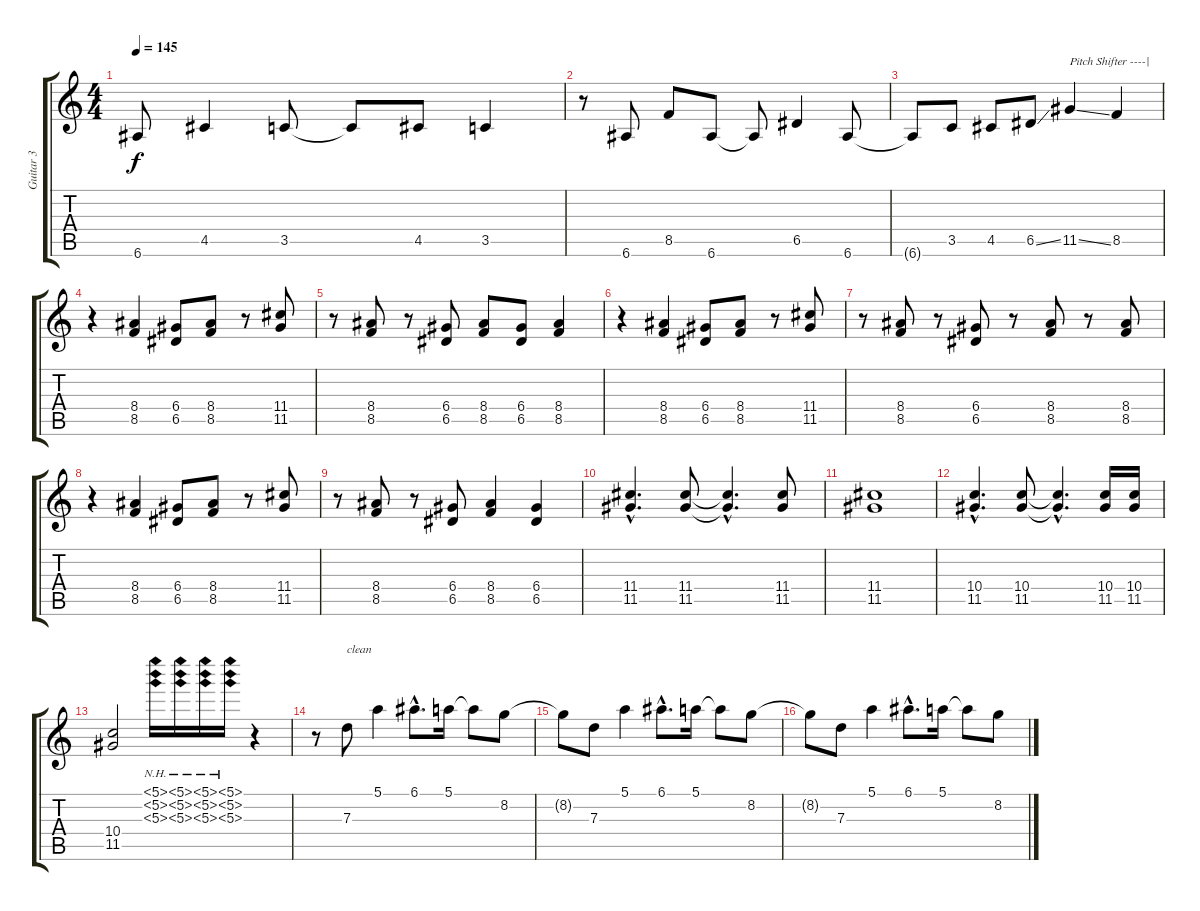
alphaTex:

\track ("Guitar 3" "Guitar 3") {instrument electricguitarclean}
\staff {score tabs}
\tuning (E4 B3 G3 D3 A2 E2) {hide}
\ts (4 4)
\tempo 145
\clef g2
\ks c
6.6{t}.8{dy f} 4.5.4 3.5.8 3.5{t}.8 4.5.8 3.5.4 |
r.8 6.6.8 8.5.8 6.6.8 6.6{t}.8 6.5.4 6.6.8 |
6.6{t}.8 3.5.8 4.5.8 6.5{ss}.8 11.5{ss}.4{txt "Pitch Shifter ----|"} 8.5.4 |
r.4 (8.4 8.5).4 (6.4 6.5).8 (8.4 8.5).8 r.8 (11.4 11.5).8 |
r.8 (8.4 8.5).8 r.8 (6.4 6.5).8 (8.4 8.5).8 (6.4 6.5).8 (8.4 8.5).4 |
r.4 (8.4 8.5).4 (6.4 6.5).8 (8.4 8.5).8 r.8 (11.4 11.5).8 |
r.8 (8.4 8.5).8 r.8 (6.4 6.5).8 r.8 (8.4 8.5).8 r.8 (8.4 8.5).8 |
r.4 (8.4 8.5).4 (6.4 6.5).8 (8.4 8.5).8 r.8 (11.4 11.5).8 |
r.8 (8.4 8.5).8 r.8 (6.4 6.5).8 (8.4 8.5).4 (6.4 6.5).4 |
(11.4{hac} 11.5{hac}).4{d} (11.4 11.5).8 (11.4{hac t} 11.5{hac t}).4{d} (11.4 11.5).8 |
(11.4 11.5).1 |
(10.4{hac} 11.5{hac}).4{d} (10.4 11.5).8 (10.4{hac t} 11.5{hac t}).4{d} (10.4 11.5).16 (10.4 11.5).16 |
(10.4 11.5).2 (5.1{nh} 5.2{nh} 5.3{nh}).16 (5.1{nh} 5.2{nh} 5.3{nh}).16 (5.1{nh} 5.2{nh} 5.3{nh}).16 (5.1{nh} 5.2{nh} 5.3{nh}).16 r.4 |
r.8 7.3.8{txt "clean" volume 16 instrument electricguitarclean} 5.1.4 6.1{hac}.8{d} 5.1.16 5.1{t}.8 8.2.8 |
8.2{t}.8 7.3.8 5.1.4 6.1{hac}.8{d} 5.1.16 5.1{t}.8 8.2.8 |
8.2{t}.8 7.3.8 5.1.4 6.1{hac}.8{d} 5.1.16 5.1{t}.8 8.2.8
